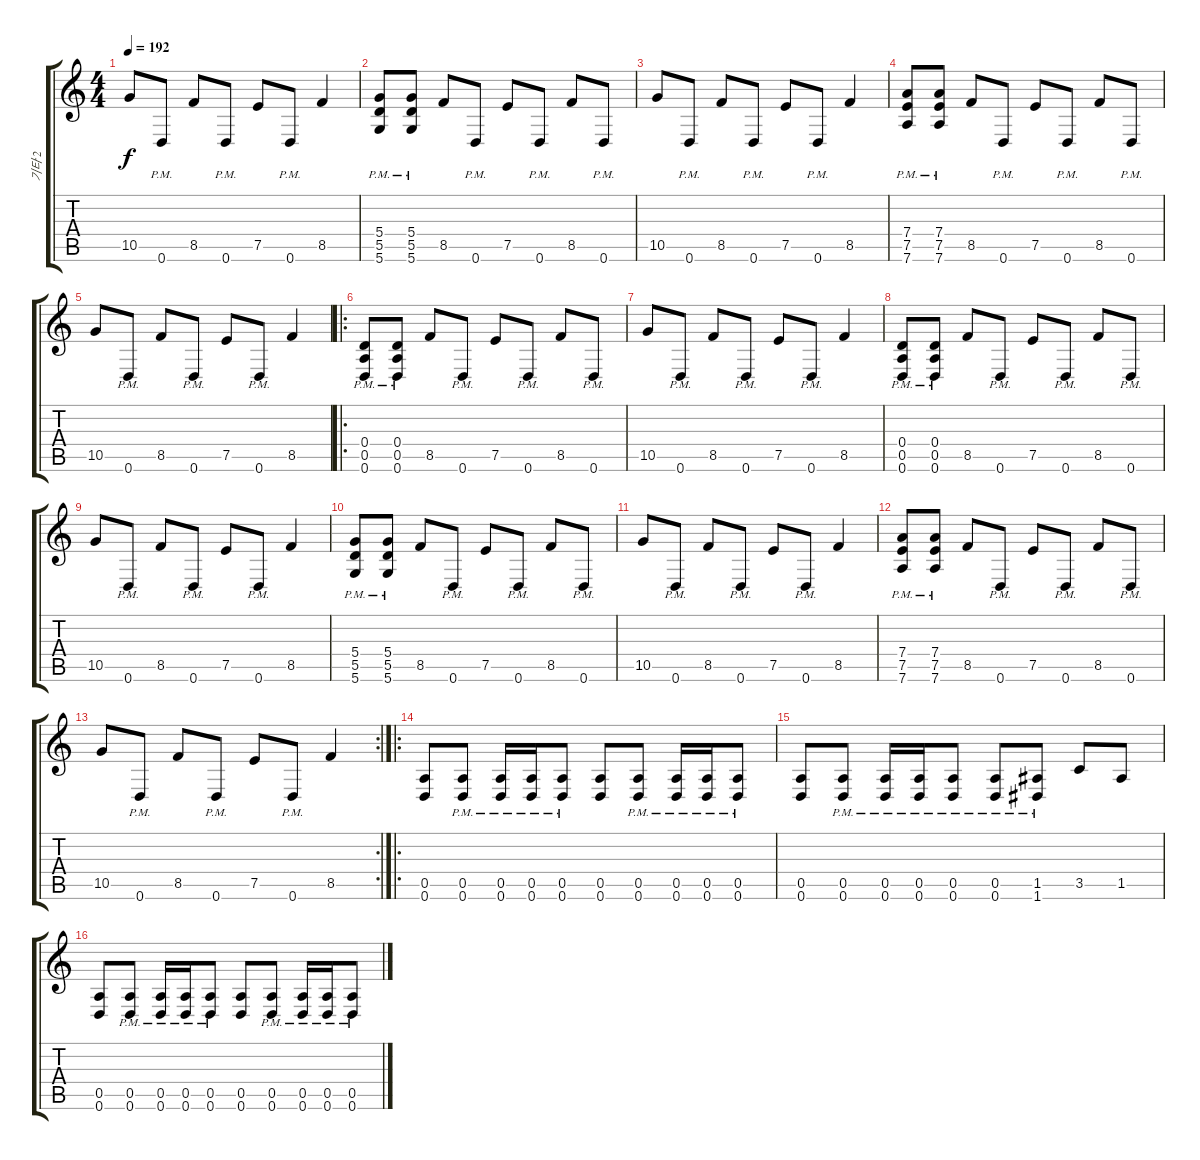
\track ("기타 2" "기타 2") {instrument distortionguitar}
\staff {score tabs}
\tuning (E4 B3 G3 D3 A2 D2) {hide}
\ts (4 4)
\tempo 192
\clef g2
\ks c
10.5.8{dy f} 0.6{pm}.8 8.5.8 0.6{pm}.8 7.5.8 0.6{pm}.8 8.5.4 |
(5.4{pm} 5.5{pm} 5.6{pm}).8 (5.4{pm} 5.5{pm} 5.6{pm}).8 8.5.8 0.6{pm}.8 7.5.8 0.6{pm}.8 8.5.8 0.6{pm}.8 |
10.5.8 0.6{pm}.8 8.5.8 0.6{pm}.8 7.5.8 0.6{pm}.8 8.5.4 |
(7.4{pm} 7.5{pm} 7.6{pm}).8 (7.4{pm} 7.5{pm} 7.6{pm}).8 8.5.8 0.6{pm}.8 7.5.8 0.6{pm}.8 8.5.8 0.6{pm}.8 |
10.5.8 0.6{pm}.8 8.5.8 0.6{pm}.8 7.5.8 0.6{pm}.8 8.5.4 |
\ro
(0.4{pm} 0.5{pm} 0.6{pm}).8 (0.4{pm} 0.5{pm} 0.6{pm}).8 8.5.8 0.6{pm}.8 7.5.8 0.6{pm}.8 8.5.8 0.6{pm}.8 |
10.5.8 0.6{pm}.8 8.5.8 0.6{pm}.8 7.5.8 0.6{pm}.8 8.5.4 |
(0.4{pm} 0.5{pm} 0.6{pm}).8 (0.4{pm} 0.5{pm} 0.6{pm}).8 8.5.8 0.6{pm}.8 7.5.8 0.6{pm}.8 8.5.8 0.6{pm}.8 |
10.5.8 0.6{pm}.8 8.5.8 0.6{pm}.8 7.5.8 0.6{pm}.8 8.5.4 |
(5.4{pm} 5.5{pm} 5.6{pm}).8 (5.4{pm} 5.5{pm} 5.6{pm}).8 8.5.8 0.6{pm}.8 7.5.8 0.6{pm}.8 8.5.8 0.6{pm}.8 |
10.5.8 0.6{pm}.8 8.5.8 0.6{pm}.8 7.5.8 0.6{pm}.8 8.5.4 |
(7.4{pm} 7.5{pm} 7.6{pm}).8 (7.4{pm} 7.5{pm} 7.6{pm}).8 8.5.8 0.6{pm}.8 7.5.8 0.6{pm}.8 8.5.8 0.6{pm}.8 |
\rc 2
10.5.8 0.6{pm}.8 8.5.8 0.6{pm}.8 7.5.8 0.6{pm}.8 8.5.4 |
\ro
(0.5 0.6).8 (0.5{pm} 0.6{pm}).8 (0.5 0.6{pm}).16 (0.5 0.6{pm}).16 (0.5 0.6{pm}).8 (0.5 0.6).8 (0.5 0.6{pm}).8 (0.5 0.6{pm}).16 (0.5 0.6{pm}).16 (0.5 0.6{pm}).8 |
(0.5 0.6).8 (0.5{pm} 0.6{pm}).8 (0.5 0.6{pm}).16 (0.5 0.6{pm}).16 (0.5 0.6{pm}).8 (0.5{pm} 0.6{pm}).8 (1.5{pm} 1.6{pm}).8 3.5.8 1.5.8 |
(0.5 0.6).8 (0.5{pm} 0.6{pm}).8 (0.5 0.6{pm}).16 (0.5 0.6{pm}).16 (0.5 0.6{pm}).8 (0.5 0.6).8 (0.5 0.6{pm}).8 (0.5 0.6{pm}).16 (0.5 0.6{pm}).16 (0.5 0.6{pm}).8
